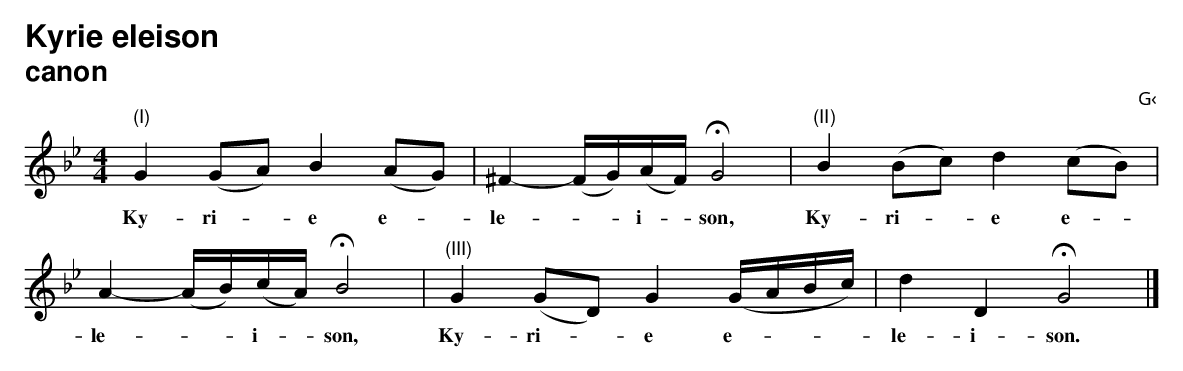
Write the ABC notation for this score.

X:1
T:Kyrie eleison
T:canon
C:G‹
L:1/16
M:4/4
K:Bb
"(I)"G4 (G2A2) B4 (A2G2) | ^F4- (FG)(AF) !fermata!G8 | "(II)"B4 (B2c2) d4 (c2B2) |$
w: Ky- ri- * e e- *|le- * * i- * son,|Ky- ri- * e e- *|
A4- (AB)(cA) !fermata!B8 | "(III)"G4 (G2D2) G4 (GABc) | d4 D4 !fermata!G8 |]
w: le- * * i- * son,|Ky- ri- * e e- * * *|le- i- son.|
